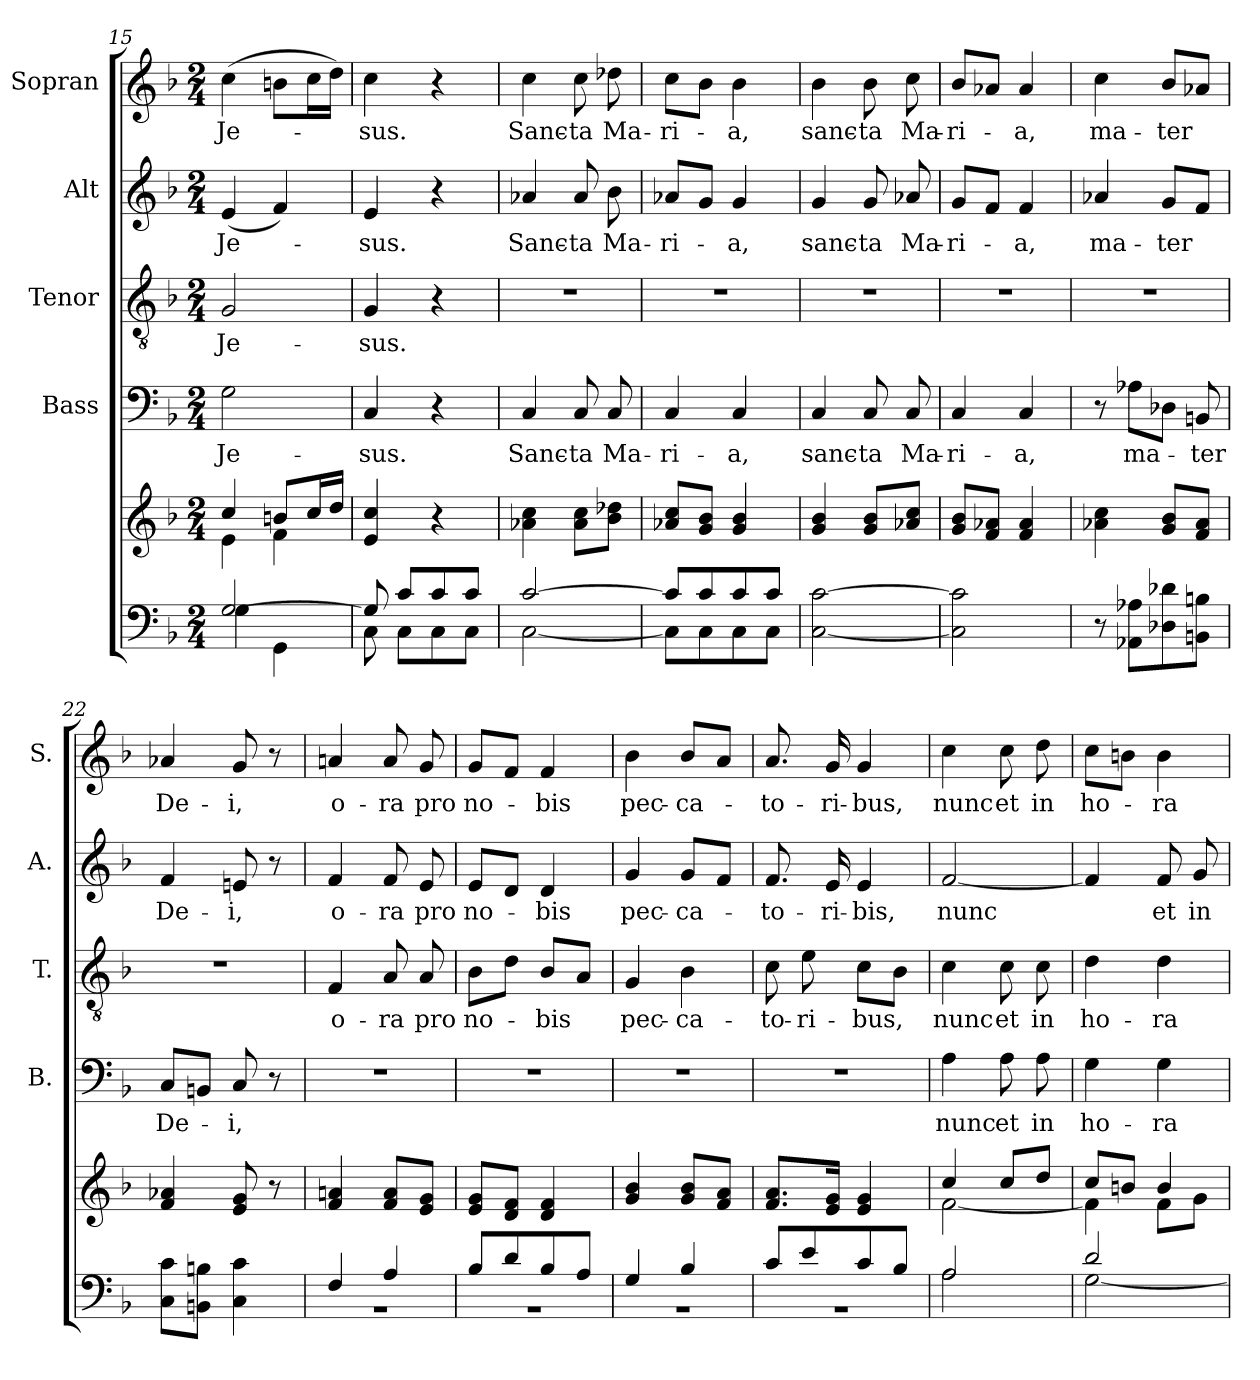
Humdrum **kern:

**kern	**kern	**kern	**text	**kern	**text	**kern	**text	**kern	**text
*part5	*part5	*part4	*part4	*part3	*part3	*part2	*part2	*part1	*part1
*staff6	*staff5	*staff4	*staff4	*staff3	*staff3	*staff2	*staff2	*staff1	*staff1
*	*	*I"Bass	*	*I"Tenor	*	*I"Alt	*	*I"Sopran	*
*	*	*I'B.	*	*I'T.	*	*I'A.	*	*I'S.	*
*clefF4	*clefG2	*clefF4	*	*clefGv2	*	*clefG2	*	*clefG2	*
*k[b-]	*k[b-]	*k[b-]	*	*k[b-]	*	*k[b-]	*	*k[b-]	*
*F:	*F:	*F:	*	*F:	*	*F:	*	*F:	*
*M2/4	*M2/4	*M2/4	*	*M2/4	*	*M2/4	*	*M2/4	*
=15	=15	=15	=15	=15	=15	=15	=15	=15	=15
*^	*^	*	*	*	*	*	*	*	*
!	!	!	!	!	!LO:LY:b	!	!LO:LY:b	!	!LO:LY:b	!	!LO:LY:b
[>2G/	4G\	4cc/	4e\	2G\	Je-	2G/	Je-	(<4e/	Je-	(>4cc\	Je-
.	4GG\	8bn/L	4f\	.	.	.	.	4f/)	.	8bn\L	.
.	.	16cc/L	.	.	.	.	.	.	.	16cc\L	.
.	.	16dd/JJ	.	.	.	.	.	.	.	16dd\JJ)	.
*	*	*v	*v	*	*	*	*	*	*	*	*
=16	=16	=16	=16	=16	=16	=16	=16	=16	=16	=16
!	!	!	!	!LO:LY:b	!	!LO:LY:b	!	!LO:LY:b	!	!LO:LY:b
8G/]	8C\	4e/ 4cc/	4C/	-sus.	4G/	-sus.	4e/	-sus.	4cc\	-sus.
8c/L	8C\L	.	.	.	.	.	.	.	.	.
8c/	8C\	4r	4r	.	4r	.	4r	.	4r	.
8c/J	8C\J	.	.	.	.	.	.	.	.	.
=17	=17	=17	=17	=17	=17	=17	=17	=17	=17	=17
!	!	!	!	!LO:LY:b	!	!	!	!LO:LY:b	!	!LO:LY:b
[>2c/	[<2C\	4a-X\ 4cc\	4C/	Sanc-	2r	.	4a-X/	Sanc-	4cc\	Sanc-
!	!	!	!	!LO:LY:b	!	!	!	!LO:LY:b	!	!LO:LY:b
.	.	8a-\ 8cc\L	8C/	-ta	.	.	8a-/	-ta	8cc\	-ta
!	!	!	!	!LO:LY:b	!	!	!	!LO:LY:b	!	!LO:LY:b
.	.	8b-\ 8dd-X\J	8C/	Ma-	.	.	8b-\	Ma-	8dd-X\	Ma-
=18	=18	=18	=18	=18	=18	=18	=18	=18	=18	=18
!	!	!	!	!LO:LY:b	!	!	!	!LO:LY:b	!	!LO:LY:b
8c/L]	8C\L]	8a-X/ 8cc/L	4C/	-ri-	2r	.	8a-X/L	-ri-	8cc\L	-ri-
8c/	8C\	8g/ 8b-/J	.	.	.	.	8g/J	.	8b-\J	.
!	!	!	!	!LO:LY:b	!	!	!	!LO:LY:b	!	!LO:LY:b
8c/	8C\	4g/ 4b-/	4C/	-a,	.	.	4g/	-a,	4b-\	-a,
8c/J	8C\J	.	.	.	.	.	.	.	.	.
=19	=19	=19	=19	=19	=19	=19	=19	=19	=19	=19
!	!	!	!	!LO:LY:b	!	!	!	!LO:LY:b	!	!LO:LY:b
*v	*v	*	*	*	*	*	*	*	*	*
[2C\ [2c\	4g/ 4b-/	4C/	sanc-	2r	.	4g/	sanc-	4b-\	sanc-
!	!	!	!LO:LY:b	!	!	!	!LO:LY:b	!	!LO:LY:b
.	8g/ 8b-/L	8C/	-ta	.	.	8g/	-ta	8b-\	-ta
!	!	!	!LO:LY:b	!	!	!	!LO:LY:b	!	!LO:LY:b
.	8a-X/ 8cc/J	8C/	Ma-	.	.	8a-X/	Ma-	8cc\	Ma-
=20	=20	=20	=20	=20	=20	=20	=20	=20	=20
!	!	!	!LO:LY:b	!	!	!	!LO:LY:b	!	!LO:LY:b
2C\] 2c\]	8g/ 8b-/L	4C/	-ri-	2r	.	8g/L	-ri-	8b-/L	-ri-
.	8f/ 8a-X/J	.	.	.	.	8f/J	.	8a-X/J	.
!	!	!	!LO:LY:b	!	!	!	!LO:LY:b	!	!LO:LY:b
.	4f/ 4a-/	4C/	-a,	.	.	4f/	-a,	4a-/	-a,
!!LO:LB:g=z
=21	=21	=21	=21	=21	=21	=21	=21	=21	=21
!	!	!	!	!	!	!	!LO:LY:b	!	!LO:LY:b
8r	4a-X\ 4cc\	8r	.	2r	.	4a-X/	ma-	4cc\	ma-
!	!	!	!LO:LY:b	!	!	!	!	!	!
8AA-X\ 8A-X\L	.	8A-X\L	ma-	.	.	.	.	.	.
!	!	!	!	!	!	!	!LO:LY:b	!	!LO:LY:b
8D-X\ 8d-X\	8g/ 8b-/L	8D-X\J	.	.	.	8g/L	-ter	8b-/L	-ter
!	!	!	!LO:LY:b	!	!	!	!	!	!
8BBn\ 8Bn\J	8f/ 8a-/J	8BBn/	-ter	.	.	8f/J	.	8a-X/J	.
=22	=22	=22	=22	=22	=22	=22	=22	=22	=22
!	!	!	!LO:LY:b	!	!	!	!LO:LY:b	!	!LO:LY:b
8C\ 8c\L	4f/ 4a-X/	8C/L	De-	2r	.	4f/	De-	4a-X/	De-
8BBn\ 8Bn\J	.	8BBn/J	.	.	.	.	.	.	.
!	!	!	!LO:LY:b	!	!	!	!LO:LY:b	!	!LO:LY:b
4C\ 4c\	8e/ 8g/	8C/	-i,	.	.	8en/	-i,	8g/	-i,
.	8r	8r	.	.	.	8r	.	8r	.
=23	=23	=23	=23	=23	=23	=23	=23	=23	=23
*^	*	*	*	*	*	*	*	*	*
!	!	!	!	!	!	!LO:LY:b	!	!LO:LY:b	!	!LO:LY:b
4F/	2rBB	4f/ 4an/	2r	.	4F/	o-	4f/	o-	4an/	o-
!	!	!	!	!	!	!LO:LY:b	!	!LO:LY:b	!	!LO:LY:b
4A/	.	8f/ 8a/L	.	.	8A/	-ra	8f/	-ra	8a/	-ra
!	!	!	!	!	!	!LO:LY:b	!	!LO:LY:b	!	!LO:LY:b
.	.	8e/ 8g/J	.	.	8A/	pro	8e/	pro	8g/	pro
=24	=24	=24	=24	=24	=24	=24	=24	=24	=24	=24
!	!	!	!	!	!	!LO:LY:b	!	!LO:LY:b	!	!LO:LY:b
8B-/L	2rBB	8e/ 8g/L	2r	.	8B-\L	no-	8e/L	no-	8g/L	no-
8d/	.	8d/ 8f/J	.	.	8d\J	.	8d/J	.	8f/J	.
!	!	!	!	!	!	!LO:LY:b	!	!LO:LY:b	!	!LO:LY:b
8B-/	.	4d/ 4f/	.	.	8B-/L	-bis	4d/	-bis	4f/	-bis
8A/J	.	.	.	.	8A/J	.	.	.	.	.
=25	=25	=25	=25	=25	=25	=25	=25	=25	=25	=25
!	!	!	!	!	!	!LO:LY:b	!	!LO:LY:b	!	!LO:LY:b
4G/	2rBB	4g/ 4b-/	2r	.	4G/	pec-	4g/	pec-	4b-\	pec-
!	!	!	!	!	!	!LO:LY:b	!	!LO:LY:b	!	!LO:LY:b
4B-/	.	8g/ 8b-/L	.	.	4B-\	-ca-	8g/L	-ca-	8b-/L	-ca-
.	.	8f/ 8a/J	.	.	.	.	8f/J	.	8a/J	.
=26	=26	=26	=26	=26	=26	=26	=26	=26	=26	=26
!	!	!	!	!	!	!LO:LY:b	!	!LO:LY:b	!	!LO:LY:b
8c/L	2rBB	8.f/ 8.a/L	2r	.	8c\	-to-	8.f/	-to-	8.a/	-to-
!	!	!	!	!	!	!LO:LY:b	!	!	!	!
8e/	.	.	.	.	8e\	-ri-	.	.	.	.
!	!	!	!	!	!	!	!	!LO:LY:b	!	!LO:LY:b
.	.	16e/ 16g/Jk	.	.	.	.	16e/	-ri-	16g/	-ri-
!	!	!	!	!	!	!LO:LY:b	!	!LO:LY:b	!	!LO:LY:b
8c/	.	4e/ 4g/	.	.	8c\L	-bus,	4e/	-bis,	4g/	-bus,
8B-/J	.	.	.	.	8B-\J	.	.	.	.	.
=27	=27	=27	=27	=27	=27	=27	=27	=27	=27	=27
*	*	*^	*	*	*	*	*	*	*	*
!	!	!	!	!	!LO:LY:b	!	!LO:LY:b	!	!LO:LY:b	!	!LO:LY:b
2A/	2A\	4cc/	[<2f\	4A\	nunc	4c\	nunc	[2f/	nunc	4cc\	nunc
!	!	!	!	!	!LO:LY:b	!	!LO:LY:b	!	!	!	!LO:LY:b
.	.	8cc/L	.	8A\	et	8c\	et	.	.	8cc\	et
!	!	!	!	!	!LO:LY:b	!	!LO:LY:b	!	!	!	!LO:LY:b
.	.	8dd/J	.	8A\	in	8c\	in	.	.	8dd\	in
!!LO:PB:g=z
=28	=28	=28	=28	=28	=28	=28	=28	=28	=28	=28	=28
!	!	!	!	!	!LO:LY:b	!	!LO:LY:b	!	!	!	!LO:LY:b
2d/	[<2G\	8cc/L	4f\]	4G\	ho-	4d\	ho-	4f/]	.	8cc\L	ho-
.	.	8bn/J	.	.	.	.	.	.	.	8bn\J	.
!	!	!	!	!	!LO:LY:b	!	!LO:LY:b	!	!LO:LY:b	!	!LO:LY:b
.	.	4b/	8f\L	4G\	-ra	4d\	-ra	8f/	et	4b\	-ra
!	!	!	!	!	!	!	!	!	!LO:LY:b	!	!
.	.	.	8g\J	.	.	.	.	8g/	in	.	.
*v	*v	*	*	*	*	*	*	*	*	*	*
*	*v	*v	*	*	*	*	*	*	*	*
=	=	=	=	=	=	=	=	=	=
*-	*-	*-	*-	*-	*-	*-	*-	*-	*-
